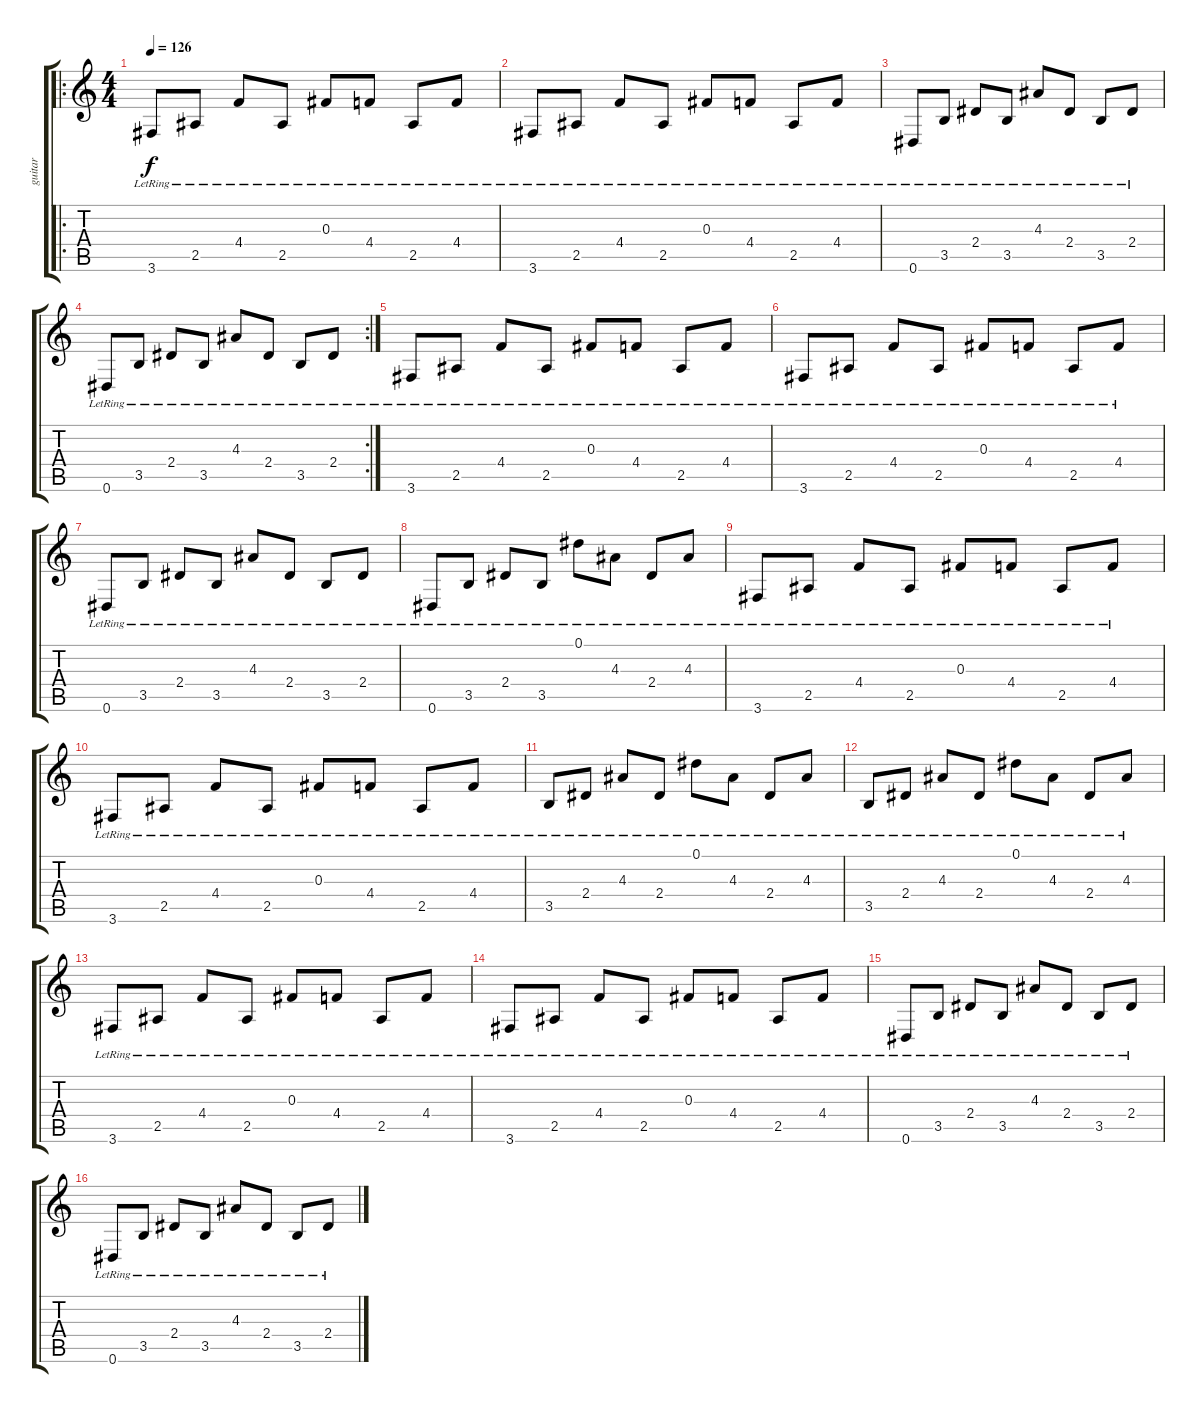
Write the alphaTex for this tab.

\track ("guitar" "guitar") {instrument distortionguitar}
\staff {score tabs}
\tuning (Eb4 Bb3 Gb3 Db3 Ab2 Eb2) {hide}
\ro
\ts (4 4)
\tempo 126
\clef g2
\ks c
3.6{lr}.8{dy f instrument acousticguitarsteel} 2.5{lr}.8 4.4{lr}.8 2.5{lr}.8 0.3{lr}.8 4.4{lr}.8 2.5{lr}.8 4.4{lr}.8 |
3.6{lr}.8 2.5{lr}.8 4.4{lr}.8 2.5{lr}.8 0.3{lr}.8 4.4{lr}.8 2.5{lr}.8 4.4{lr}.8 |
0.6{lr}.8 3.5{lr}.8 2.4{lr}.8 3.5{lr}.8 4.3{lr}.8 2.4{lr}.8 3.5{lr}.8 2.4{lr}.8 |
\rc 2
0.6{lr}.8 3.5{lr}.8 2.4{lr}.8 3.5{lr}.8 4.3{lr}.8 2.4{lr}.8 3.5{lr}.8 2.4{lr}.8 |
3.6{lr}.8{instrument acousticguitarsteel} 2.5{lr}.8 4.4{lr}.8 2.5{lr}.8 0.3{lr}.8 4.4{lr}.8 2.5{lr}.8 4.4{lr}.8 |
3.6{lr}.8 2.5{lr}.8 4.4{lr}.8 2.5{lr}.8 0.3{lr}.8 4.4{lr}.8 2.5{lr}.8 4.4{lr}.8 |
0.6{lr}.8 3.5{lr}.8 2.4{lr}.8 3.5{lr}.8 4.3{lr}.8 2.4{lr}.8 3.5{lr}.8 2.4{lr}.8 |
0.6{lr}.8 3.5{lr}.8 2.4{lr}.8 3.5{lr}.8 0.1{lr}.8 4.3{lr}.8 2.4{lr}.8 4.3{lr}.8 |
3.6{lr}.8 2.5{lr}.8 4.4{lr}.8 2.5{lr}.8 0.3{lr}.8 4.4{lr}.8 2.5{lr}.8 4.4{lr}.8 |
3.6{lr}.8 2.5{lr}.8 4.4{lr}.8 2.5{lr}.8 0.3{lr}.8 4.4{lr}.8 2.5{lr}.8 4.4{lr}.8 |
3.5{lr}.8 2.4{lr}.8 4.3{lr}.8 2.4{lr}.8 0.1{lr}.8 4.3{lr}.8 2.4{lr}.8 4.3{lr}.8 |
3.5{lr}.8 2.4{lr}.8 4.3{lr}.8 2.4{lr}.8 0.1{lr}.8 4.3{lr}.8 2.4{lr}.8 4.3{lr}.8 |
3.6{lr}.8 2.5{lr}.8 4.4{lr}.8 2.5{lr}.8 0.3{lr}.8 4.4{lr}.8 2.5{lr}.8 4.4{lr}.8 |
3.6{lr}.8 2.5{lr}.8 4.4{lr}.8 2.5{lr}.8 0.3{lr}.8 4.4{lr}.8 2.5{lr}.8 4.4{lr}.8 |
0.6{lr}.8 3.5{lr}.8 2.4{lr}.8 3.5{lr}.8 4.3{lr}.8 2.4{lr}.8 3.5{lr}.8 2.4{lr}.8 |
0.6{lr}.8 3.5{lr}.8 2.4{lr}.8 3.5{lr}.8 4.3{lr}.8 2.4{lr}.8 3.5{lr}.8 2.4{lr}.8
